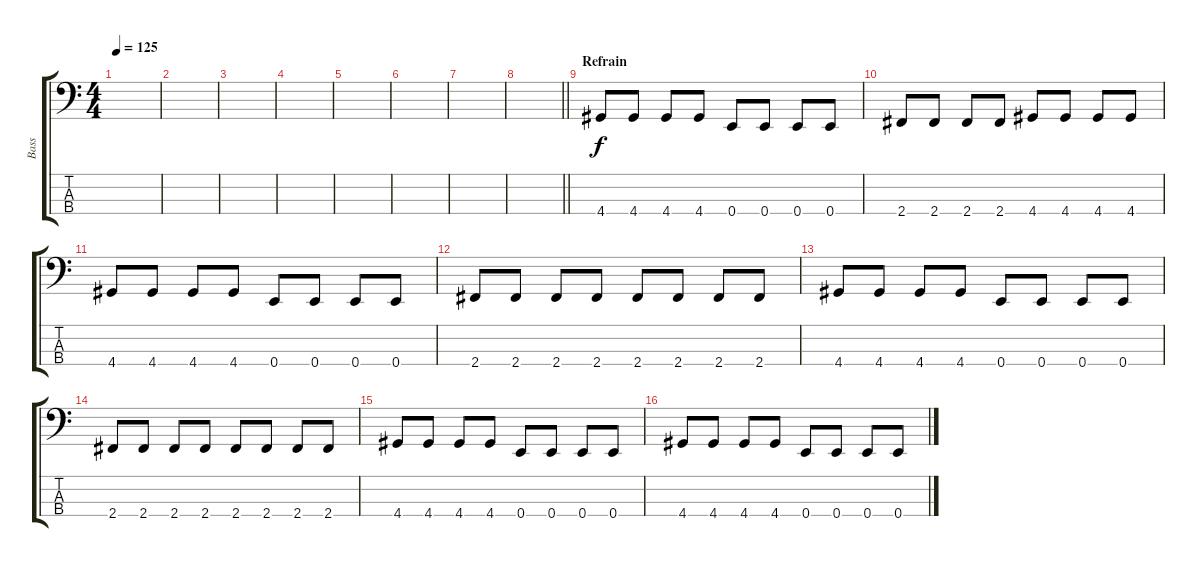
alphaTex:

\track ("Bass" "Bass") {instrument electricbassfinger}
\staff {score tabs}
\tuning (G2 D2 A1 E1) {hide}
\ts (4 4)
\tempo 125
\clef f4
\ks c
|
|
|
|
|
|
|
\barLineRight lightlight
|
\section ("" "Refrain")
4.4.8 4.4.8 4.4.8 4.4.8 0.4.8 0.4.8 0.4.8 0.4.8 |
2.4.8 2.4.8 2.4.8 2.4.8 4.4.8 4.4.8 4.4.8 4.4.8 |
4.4.8 4.4.8 4.4.8 4.4.8 0.4.8 0.4.8 0.4.8 0.4.8 |
2.4.8 2.4.8 2.4.8 2.4.8 2.4.8 2.4.8 2.4.8 2.4.8 |
4.4.8 4.4.8 4.4.8 4.4.8 0.4.8 0.4.8 0.4.8 0.4.8 |
2.4.8 2.4.8 2.4.8 2.4.8 2.4.8 2.4.8 2.4.8 2.4.8 |
4.4.8 4.4.8 4.4.8 4.4.8 0.4.8 0.4.8 0.4.8 0.4.8 |
4.4.8 4.4.8 4.4.8 4.4.8 0.4.8 0.4.8 0.4.8 0.4.8
